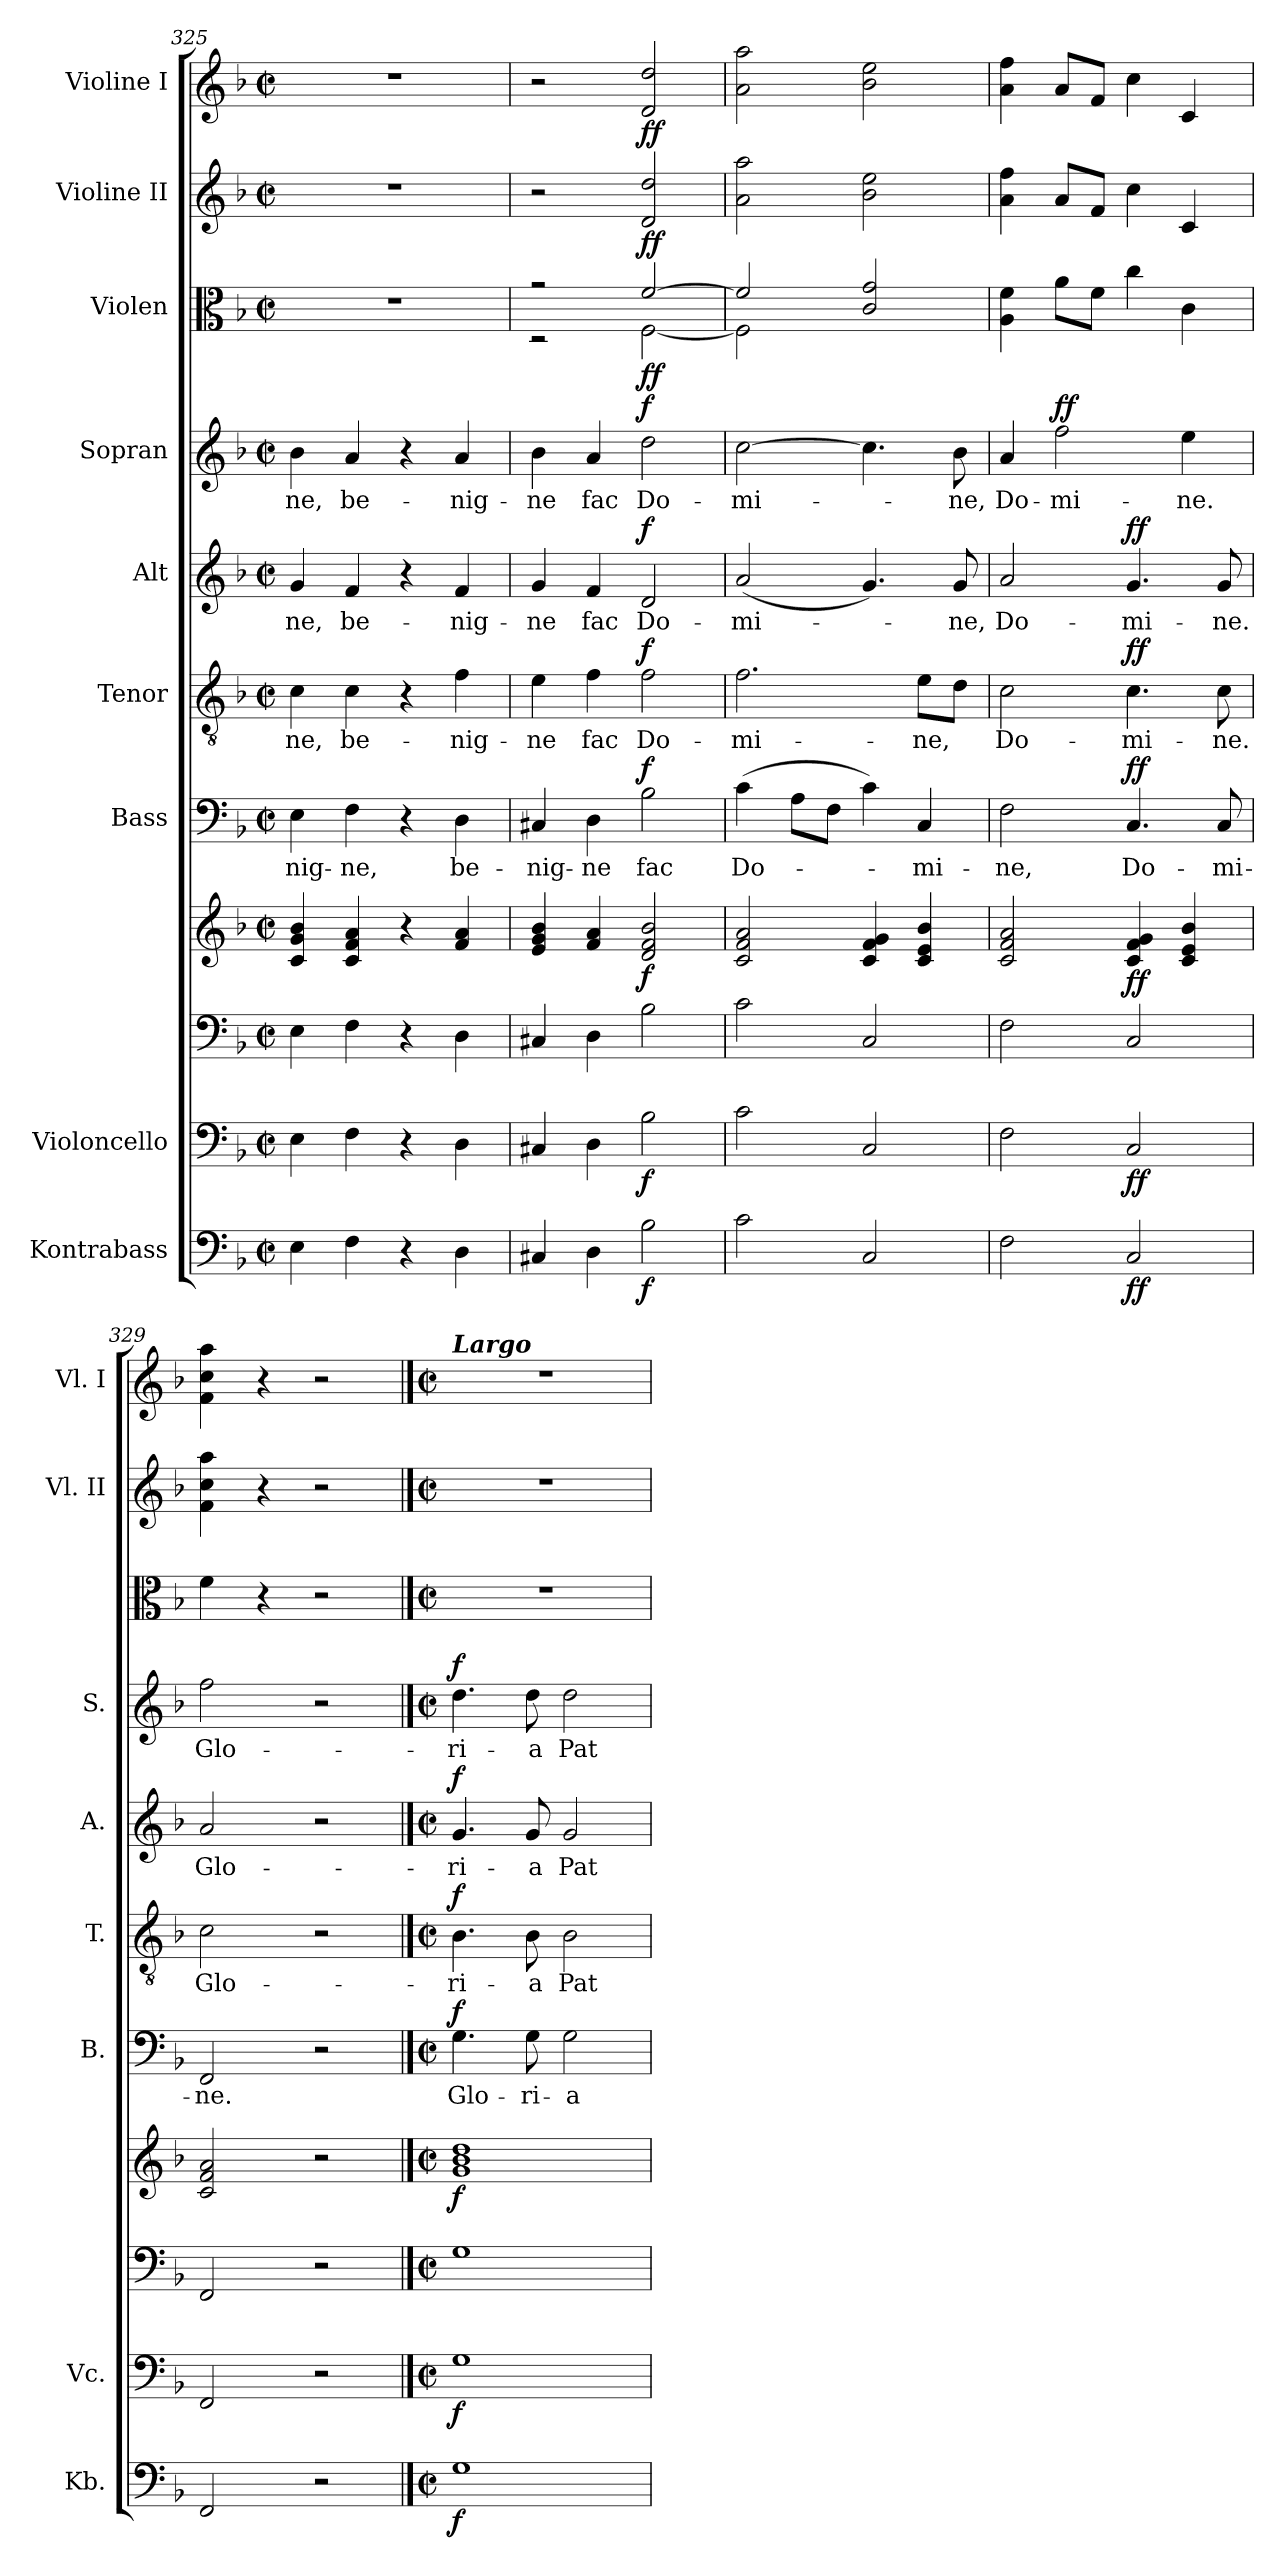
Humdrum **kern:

**kern	**dynam	**kern	**dynam	**kern	**kern	**dynam	**kern	**text	**dynam	**kern	**text	**dynam	**kern	**text	**dynam	**kern	**text	**dynam	**kern	**dynam	**kern	**dynam	**kern	**dynam
*part10	*part10	*part9	*part9	*part8	*part8	*part8	*part7	*part7	*part7	*part6	*part6	*part6	*part5	*part5	*part5	*part4	*part4	*part4	*part3	*part3	*part2	*part2	*part1	*part1
*staff11	*staff11	*staff10	*staff10	*staff9	*staff8	*staff8/9	*staff7	*staff7	*staff7	*staff6	*staff6	*staff6	*staff5	*staff5	*staff5	*staff4	*staff4	*staff4	*staff3	*staff3	*staff2	*staff2	*staff1	*staff1
*I"Kontrabass	*	*I"Violoncello	*	*	*	*	*I"Bass	*	*	*I"Tenor	*	*	*I"Alt	*	*	*I"Sopran	*	*	*I"Violen	*	*I"Violine II	*	*I"Violine I	*
*I'Kb.	*	*I'Vc.	*	*	*	*	*I'B.	*	*	*I'T.	*	*	*I'A.	*	*	*I'S.	*	*	*	*	*I'Vl. II	*	*I'Vl. I	*
*clefF4	*	*clefF4	*	*clefF4	*clefG2	*	*clefF4	*	*	*clefGv2	*	*	*clefG2	*	*	*clefG2	*	*	*clefC3	*	*clefG2	*	*clefG2	*
*ITrd7c12	*	*	*	*	*	*	*	*	*	*	*	*	*	*	*	*	*	*	*	*	*	*	*	*
*k[b-]	*	*k[b-]	*	*k[b-]	*k[b-]	*	*k[b-]	*	*	*k[b-]	*	*	*k[b-]	*	*	*k[b-]	*	*	*k[b-]	*	*k[b-]	*	*k[b-]	*
*F:	*	*F:	*	*F:	*F:	*	*F:	*	*	*F:	*	*	*F:	*	*	*F:	*	*	*F:	*	*F:	*	*F:	*
*M2/2	*	*M2/2	*	*M2/2	*M2/2	*	*M2/2	*	*	*M2/2	*	*	*M2/2	*	*	*M2/2	*	*	*M2/2	*	*M2/2	*	*M2/2	*
*met(c|)	*	*met(c|)	*	*met(c|)	*met(c|)	*	*met(c|)	*	*	*met(c|)	*	*	*met(c|)	*	*	*met(c|)	*	*	*met(c|)	*	*met(c|)	*	*met(c|)	*
=325	=325	=325	=325	=325	=325	=325	=325	=325	=325	=325	=325	=325	=325	=325	=325	=325	=325	=325	=325	=325	=325	=325	=325	=325
!	!	!	!	!	!	!	!	!LO:LY:b	!	!	!LO:LY:b	!	!	!LO:LY:b	!	!	!LO:LY:b	!	!	!	!	!	!	!
4EE\	.	4E\	.	4E\	4c/ 4g/ 4b-/	.	4E\	-nig-	.	4c\	-ne,	.	4g/	-ne,	.	4b-\	-ne,	.	1r	.	1r	.	1r	.
!	!	!	!	!	!	!	!	!LO:LY:b	!	!	!LO:LY:b	!	!	!LO:LY:b	!	!	!LO:LY:b	!	!	!	!	!	!	!
4FF\	.	4F\	.	4F\	4c/ 4f/ 4a/	.	4F\	-ne,	.	4c\	be-	.	4f/	be-	.	4a/	be-	.	.	.	.	.	.	.
4r	.	4r	.	4r	4r	.	4r	.	.	4r	.	.	4r	.	.	4r	.	.	.	.	.	.	.	.
!	!	!	!	!	!	!	!	!LO:LY:b	!	!	!LO:LY:b	!	!	!LO:LY:b	!	!	!LO:LY:b	!	!	!	!	!	!	!
4DD\	.	4D\	.	4D\	4f/ 4a/	.	4D\	be-	.	4f\	-nig-	.	4f/	-nig-	.	4a/	-nig-	.	.	.	.	.	.	.
=326	=326	=326	=326	=326	=326	=326	=326	=326	=326	=326	=326	=326	=326	=326	=326	=326	=326	=326	=326	=326	=326	=326	=326	=326
!	!	!	!	!	!	!	!	!LO:LY:b	!	!	!LO:LY:b	!	!	!LO:LY:b	!	!	!LO:LY:b	!	!	!	!	!	!	!
*	*	*	*	*	*	*	*	*	*	*	*	*	*	*	*	*	*	*	*^	*	*	*	*	*
4CC#X/	.	4C#X/	.	4C#X/	4e/ 4g/ 4b-/	.	4C#X/	-nig-	.	4e\	-ne	.	4g/	-ne	.	4b-\	-ne	.	2r	2r	.	2r	.	2r	.
!	!	!	!	!	!	!	!	!LO:LY:b	!	!	!LO:LY:b	!	!	!LO:LY:b	!	!	!LO:LY:b	!	!	!	!	!	!	!	!
4DD\	.	4D\	.	4D\	4f/ 4a/	.	4D\	-ne	.	4f\	fac	.	4f/	fac	.	4a/	fac	.	.	.	.	.	.	.	.
!	!LO:DY:b	!	!LO:DY:b	!	!	!LO:DY:b	!	!LO:LY:b	!LO:DY:a	!	!LO:LY:b	!LO:DY:a	!	!LO:LY:b	!LO:DY:a	!	!LO:LY:b	!LO:DY:a	!	!	!LO:DY:b	!	!LO:DY:b	!	!LO:DY:b
2BB-\	f	2B-\	f	2B-\	2d/ 2f/ 2b-/	f	2B-\	fac	f	2f\	Do-	f	2d/	Do-	f	2dd\	Do-	f	[>2f/	[<2F\	ff	2d/ 2dd/	ff	2d/ 2dd/	ff
=327	=327	=327	=327	=327	=327	=327	=327	=327	=327	=327	=327	=327	=327	=327	=327	=327	=327	=327	=327	=327	=327	=327	=327	=327	=327
!	!	!	!	!	!	!	!	!LO:LY:b	!	!	!LO:LY:b	!	!	!LO:LY:b	!	!	!LO:LY:b	!	!	!	!	!	!	!	!
2C\	.	2c\	.	2c\	2c/ 2f/ 2a/	.	(>4c\	Do-	.	2.f\	-mi-	.	(<2a/	-mi-	.	[2cc\	-mi-	.	2f/]	2F\]	.	2a\ 2aa\	.	2a\ 2aa\	.
.	.	.	.	.	.	.	8A\L	.	.	.	.	.	.	.	.	.	.	.	.	.	.	.	.	.	.
.	.	.	.	.	.	.	8F\J	.	.	.	.	.	.	.	.	.	.	.	.	.	.	.	.	.	.
2CC/	.	2C/	.	2C/	4c/ 4f/ 4g/	.	4c\)	.	.	.	.	.	4.g/)	.	.	4.cc\]	.	.	2c/ 2g/	2ryy	.	2b-\ 2ee\	.	2b-\ 2ee\	.
!	!	!	!	!	!	!	!	!LO:LY:b	!	!	!LO:LY:b	!	!	!	!	!	!	!	!	!	!	!	!	!	!
.	.	.	.	.	4c/ 4e/ 4b-/	.	4C/	-mi-	.	8e\L	-ne,	.	.	.	.	.	.	.	.	.	.	.	.	.	.
!	!	!	!	!	!	!	!	!	!	!	!	!	!	!LO:LY:b	!	!	!LO:LY:b	!	!	!	!	!	!	!	!
.	.	.	.	.	.	.	.	.	.	8d\J	.	.	8g/	-ne,	.	8b-\	-ne,	.	.	.	.	.	.	.	.
*	*	*	*	*	*	*	*	*	*	*	*	*	*	*	*	*	*	*	*v	*v	*	*	*	*	*
=328	=328	=328	=328	=328	=328	=328	=328	=328	=328	=328	=328	=328	=328	=328	=328	=328	=328	=328	=328	=328	=328	=328	=328	=328
!	!	!	!	!	!	!	!	!LO:LY:b	!	!	!LO:LY:b	!	!	!LO:LY:b	!	!	!LO:LY:b	!	!	!	!	!	!	!
2FF\	.	2F\	.	2F\	2c/ 2f/ 2a/	.	2F\	-ne,	.	2c\	Do-	.	2a/	Do-	.	4a/	Do-	.	4A\ 4f\	.	4a\ 4ff\	.	4a\ 4ff\	.
!	!	!	!	!	!	!	!	!	!	!	!	!	!	!	!	!	!LO:LY:b	!LO:DY:a	!	!	!	!	!	!
.	.	.	.	.	.	.	.	.	.	.	.	.	.	.	.	2ff\	-mi-	ff	8a\L	.	8a/L	.	8a/L	.
.	.	.	.	.	.	.	.	.	.	.	.	.	.	.	.	.	.	.	8f\J	.	8f/J	.	8f/J	.
!	!LO:DY:b	!	!LO:DY:b	!	!	!LO:DY:b	!	!LO:LY:b	!LO:DY:a	!	!LO:LY:b	!LO:DY:a	!	!LO:LY:b	!LO:DY:a	!	!	!	!	!	!	!	!	!
2CC/	ff	2C/	ff	2C/	4c/ 4f/ 4g/	ff	4.C/	Do-	ff	4.c\	-mi-	ff	4.g/	-mi-	ff	.	.	.	4cc\	.	4cc\	.	4cc\	.
!	!	!	!	!	!	!	!	!	!	!	!	!	!	!	!	!	!LO:LY:b	!	!	!	!	!	!	!
.	.	.	.	.	4c/ 4e/ 4b-/	.	.	.	.	.	.	.	.	.	.	4ee\	-ne.	.	4c\	.	4c/	.	4c/	.
!	!	!	!	!	!	!	!	!LO:LY:b	!	!	!LO:LY:b	!	!	!LO:LY:b	!	!	!	!	!	!	!	!	!	!
.	.	.	.	.	.	.	8C/	-mi-	.	8c\	-ne.	.	8g/	-ne.	.	.	.	.	.	.	.	.	.	.
=329	=329	=329	=329	=329	=329	=329	=329	=329	=329	=329	=329	=329	=329	=329	=329	=329	=329	=329	=329	=329	=329	=329	=329	=329
!	!	!	!	!	!	!	!	!LO:LY:b	!	!	!LO:LY:b	!	!	!LO:LY:b	!	!	!LO:LY:b	!	!	!	!	!	!	!
2FFF/	.	2FF/	.	2FF/	2c/ 2f/ 2a/	.	2FF/	-ne.	.	2c\	Glo-	.	2a/	Glo-	.	2ff\	Glo-	.	4f\	.	4f\ 4cc\ 4aa\	.	4f\ 4cc\ 4aa\	.
.	.	.	.	.	.	.	.	.	.	.	.	.	.	.	.	.	.	.	4r	.	4r	.	4r	.
2r	.	2r	.	2r	2r	.	2r	.	.	2r	.	.	2r	.	.	2r	.	.	2r	.	2r	.	2r	.
!!LO:PB:g=z
==330	==330	==330	==330	==330	==330	==330	==330	==330	==330	==330	==330	==330	==330	==330	==330	==330	==330	==330	==330	==330	==330	==330	==330	==330
*k[]	*	*k[]	*	*k[]	*k[]	*	*k[]	*	*	*k[]	*	*	*k[]	*	*	*k[]	*	*	*k[]	*	*k[]	*	*k[]	*
*C:	*	*C:	*	*C:	*C:	*	*C:	*	*	*C:	*	*	*C:	*	*	*C:	*	*	*C:	*	*C:	*	*C:	*
*M2/2	*	*M2/2	*	*M2/2	*M2/2	*	*M2/2	*	*	*M2/2	*	*	*M2/2	*	*	*M2/2	*	*	*M2/2	*	*M2/2	*	*M2/2	*
*met(c|)	*	*met(c|)	*	*met(c|)	*met(c|)	*	*met(c|)	*	*	*met(c|)	*	*	*met(c|)	*	*	*met(c|)	*	*	*met(c|)	*	*met(c|)	*	*met(c|)	*
!	!	!	!	!	!	!	!	!	!	!	!	!	!	!	!	!	!	!	!	!	!	!	!LO:TX:a:Bi:t=Largo	!
!	!LO:DY:b	!	!LO:DY:b	!	!	!LO:DY:b	!	!LO:LY:b	!LO:DY:a	!	!LO:LY:b	!LO:DY:a	!	!LO:LY:b	!LO:DY:a	!	!LO:LY:b	!LO:DY:a	!	!	!	!	!	!
1GG	f	1G	f	1G	1g 1b 1dd	f	4.G\	Glo-	f	4.B\	-ri-	f	4.g/	-ri-	f	4.dd\	-ri-	f	1r	.	1r	.	1r	.
!	!	!	!	!	!	!	!	!LO:LY:b	!	!	!LO:LY:b	!	!	!LO:LY:b	!	!	!LO:LY:b	!	!	!	!	!	!	!
.	.	.	.	.	.	.	8G\	-ri-	.	8B\	-a	.	8g/	-a	.	8dd\	-a	.	.	.	.	.	.	.
!	!	!	!	!	!	!	!	!LO:LY:b	!	!	!LO:LY:b	!	!	!LO:LY:b	!	!	!LO:LY:b	!	!	!	!	!	!	!
.	.	.	.	.	.	.	2G\	-a	.	2B\	Pat-	.	2g/	Pat-	.	2dd\	Pat-	.	.	.	.	.	.	.
=	=	=	=	=	=	=	=	=	=	=	=	=	=	=	=	=	=	=	=	=	=	=	=	=
*-	*-	*-	*-	*-	*-	*-	*-	*-	*-	*-	*-	*-	*-	*-	*-	*-	*-	*-	*-	*-	*-	*-	*-	*-
